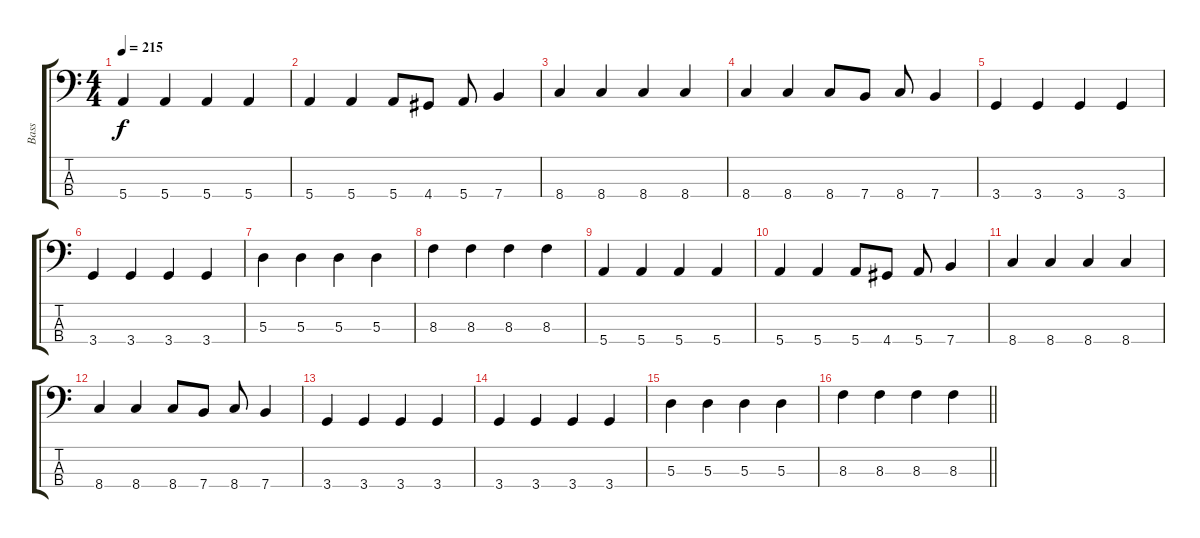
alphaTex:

\track ("Bass" "Bass") {instrument electricbassfinger}
\staff {score tabs}
\tuning (G2 D2 A1 E1) {hide}
\ts (4 4)
\tempo 215
\clef f4
\ks c
5.4.4{dy f} 5.4.4 5.4.4 5.4.4 |
5.4.4 5.4.4 5.4.8 4.4.8 5.4.8 7.4.4 |
8.4.4 8.4.4 8.4.4 8.4.4 |
8.4.4 8.4.4 8.4.8 7.4.8 8.4.8 7.4.4 |
3.4.4 3.4.4 3.4.4 3.4.4 |
3.4.4 3.4.4 3.4.4 3.4.4 |
5.3.4 5.3.4 5.3.4 5.3.4 |
8.3.4 8.3.4 8.3.4 8.3.4 |
5.4.4 5.4.4 5.4.4 5.4.4 |
5.4.4 5.4.4 5.4.8 4.4.8 5.4.8 7.4.4 |
8.4.4 8.4.4 8.4.4 8.4.4 |
8.4.4 8.4.4 8.4.8 7.4.8 8.4.8 7.4.4 |
3.4.4 3.4.4 3.4.4 3.4.4 |
3.4.4 3.4.4 3.4.4 3.4.4 |
5.3.4 5.3.4 5.3.4 5.3.4 |
\barLineRight lightlight
8.3.4 8.3.4 8.3.4 8.3.4
